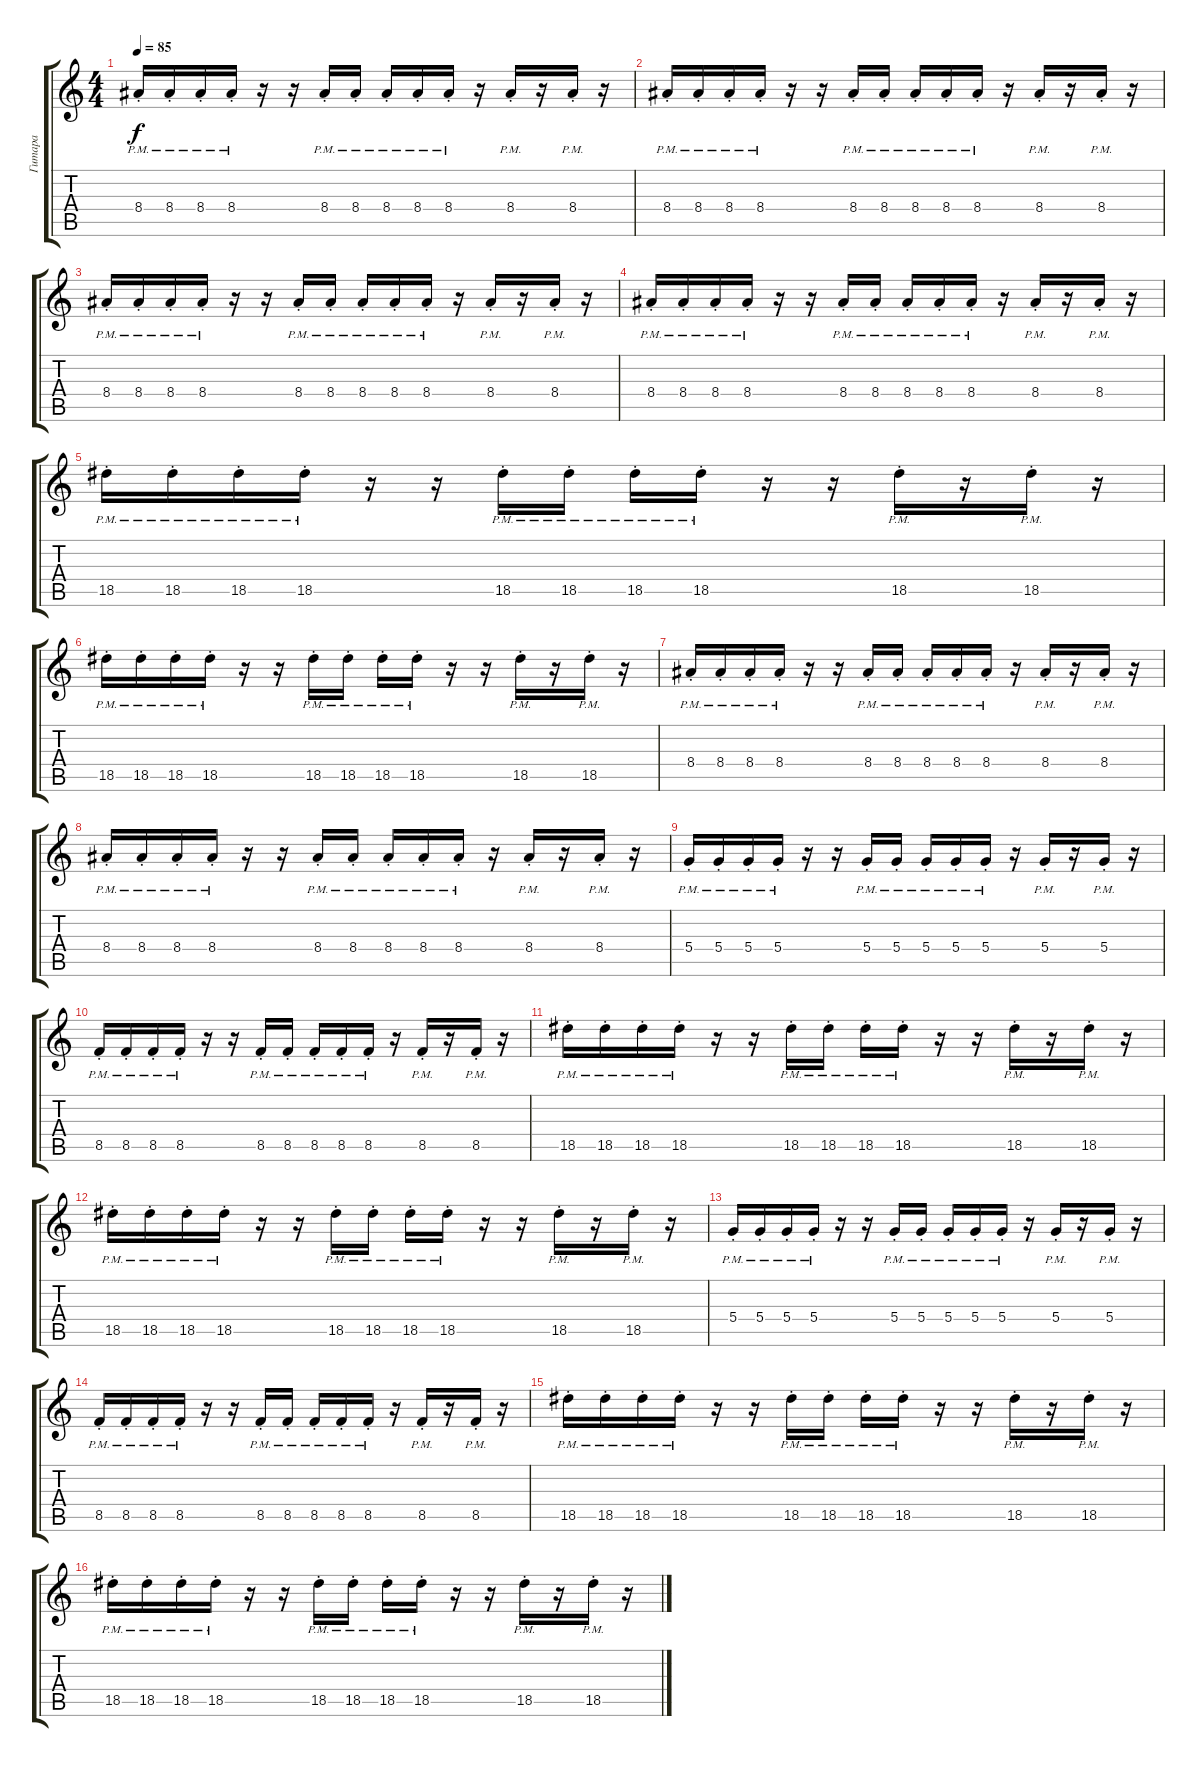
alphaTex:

\track ("Гитара" "Гитара") {instrument acousticguitarnylon}
\staff {score tabs}
\tuning (E4 B3 G3 D3 A2 E2) {hide}
\ts (4 4)
\tempo 85
\clef g2
\ks c
8.4{pm st}.16{dy f} 8.4{pm st}.16 8.4{pm st}.16 8.4{pm st}.16 r.16 r.16 8.4{pm st}.16 8.4{pm st}.16 8.4{pm st}.16 8.4{pm st}.16 8.4{pm st}.16 r.16 8.4{pm st}.16 r.16 8.4{pm st}.16 r.16 |
8.4{pm st}.16 8.4{pm st}.16 8.4{pm st}.16 8.4{pm st}.16 r.16 r.16 8.4{pm st}.16 8.4{pm st}.16 8.4{pm st}.16 8.4{pm st}.16 8.4{pm st}.16 r.16 8.4{pm st}.16 r.16 8.4{pm st}.16 r.16 |
8.4{pm st}.16 8.4{pm st}.16 8.4{pm st}.16 8.4{pm st}.16 r.16 r.16 8.4{pm st}.16 8.4{pm st}.16 8.4{pm st}.16 8.4{pm st}.16 8.4{pm st}.16 r.16 8.4{pm st}.16 r.16 8.4{pm st}.16 r.16 |
8.4{pm st}.16 8.4{pm st}.16 8.4{pm st}.16 8.4{pm st}.16 r.16 r.16 8.4{pm st}.16 8.4{pm st}.16 8.4{pm st}.16 8.4{pm st}.16 8.4{pm st}.16 r.16 8.4{pm st}.16 r.16 8.4{pm st}.16 r.16 |
18.5{pm st}.16 18.5{pm st}.16 18.5{pm st}.16 18.5{pm st}.16 r.16 r.16 18.5{pm st}.16 18.5{pm st}.16 18.5{pm st}.16 18.5{pm st}.16 r.16 r.16 18.5{pm st}.16 r.16 18.5{pm st}.16 r.16 |
18.5{pm st}.16 18.5{pm st}.16 18.5{pm st}.16 18.5{pm st}.16 r.16 r.16 18.5{pm st}.16 18.5{pm st}.16 18.5{pm st}.16 18.5{pm st}.16 r.16 r.16 18.5{pm st}.16 r.16 18.5{pm st}.16 r.16 |
8.4{pm st}.16 8.4{pm st}.16 8.4{pm st}.16 8.4{pm st}.16 r.16 r.16 8.4{pm st}.16 8.4{pm st}.16 8.4{pm st}.16 8.4{pm st}.16 8.4{pm st}.16 r.16 8.4{pm st}.16 r.16 8.4{pm st}.16 r.16 |
8.4{pm st}.16 8.4{pm st}.16 8.4{pm st}.16 8.4{pm st}.16 r.16 r.16 8.4{pm st}.16 8.4{pm st}.16 8.4{pm st}.16 8.4{pm st}.16 8.4{pm st}.16 r.16 8.4{pm st}.16 r.16 8.4{pm st}.16 r.16 |
5.4{pm st}.16 5.4{pm st}.16 5.4{pm st}.16 5.4{pm st}.16 r.16 r.16 5.4{pm st}.16 5.4{pm st}.16 5.4{pm st}.16 5.4{pm st}.16 5.4{pm st}.16 r.16 5.4{pm st}.16 r.16 5.4{pm st}.16 r.16 |
8.5{pm st}.16 8.5{pm st}.16 8.5{pm st}.16 8.5{pm st}.16 r.16 r.16 8.5{pm st}.16 8.5{pm st}.16 8.5{pm st}.16 8.5{pm st}.16 8.5{pm st}.16 r.16 8.5{pm st}.16 r.16 8.5{pm st}.16 r.16 |
18.5{pm st}.16 18.5{pm st}.16 18.5{pm st}.16 18.5{pm st}.16 r.16 r.16 18.5{pm st}.16 18.5{pm st}.16 18.5{pm st}.16 18.5{pm st}.16 r.16 r.16 18.5{pm st}.16 r.16 18.5{pm st}.16 r.16 |
18.5{pm st}.16 18.5{pm st}.16 18.5{pm st}.16 18.5{pm st}.16 r.16 r.16 18.5{pm st}.16 18.5{pm st}.16 18.5{pm st}.16 18.5{pm st}.16 r.16 r.16 18.5{pm st}.16 r.16 18.5{pm st}.16 r.16 |
5.4{pm st}.16 5.4{pm st}.16 5.4{pm st}.16 5.4{pm st}.16 r.16 r.16 5.4{pm st}.16 5.4{pm st}.16 5.4{pm st}.16 5.4{pm st}.16 5.4{pm st}.16 r.16 5.4{pm st}.16 r.16 5.4{pm st}.16 r.16 |
8.5{pm st}.16 8.5{pm st}.16 8.5{pm st}.16 8.5{pm st}.16 r.16 r.16 8.5{pm st}.16 8.5{pm st}.16 8.5{pm st}.16 8.5{pm st}.16 8.5{pm st}.16 r.16 8.5{pm st}.16 r.16 8.5{pm st}.16 r.16 |
18.5{pm st}.16 18.5{pm st}.16 18.5{pm st}.16 18.5{pm st}.16 r.16 r.16 18.5{pm st}.16 18.5{pm st}.16 18.5{pm st}.16 18.5{pm st}.16 r.16 r.16 18.5{pm st}.16 r.16 18.5{pm st}.16 r.16 |
18.5{pm st}.16 18.5{pm st}.16 18.5{pm st}.16 18.5{pm st}.16 r.16 r.16 18.5{pm st}.16 18.5{pm st}.16 18.5{pm st}.16 18.5{pm st}.16 r.16 r.16 18.5{pm st}.16 r.16 18.5{pm st}.16 r.16
